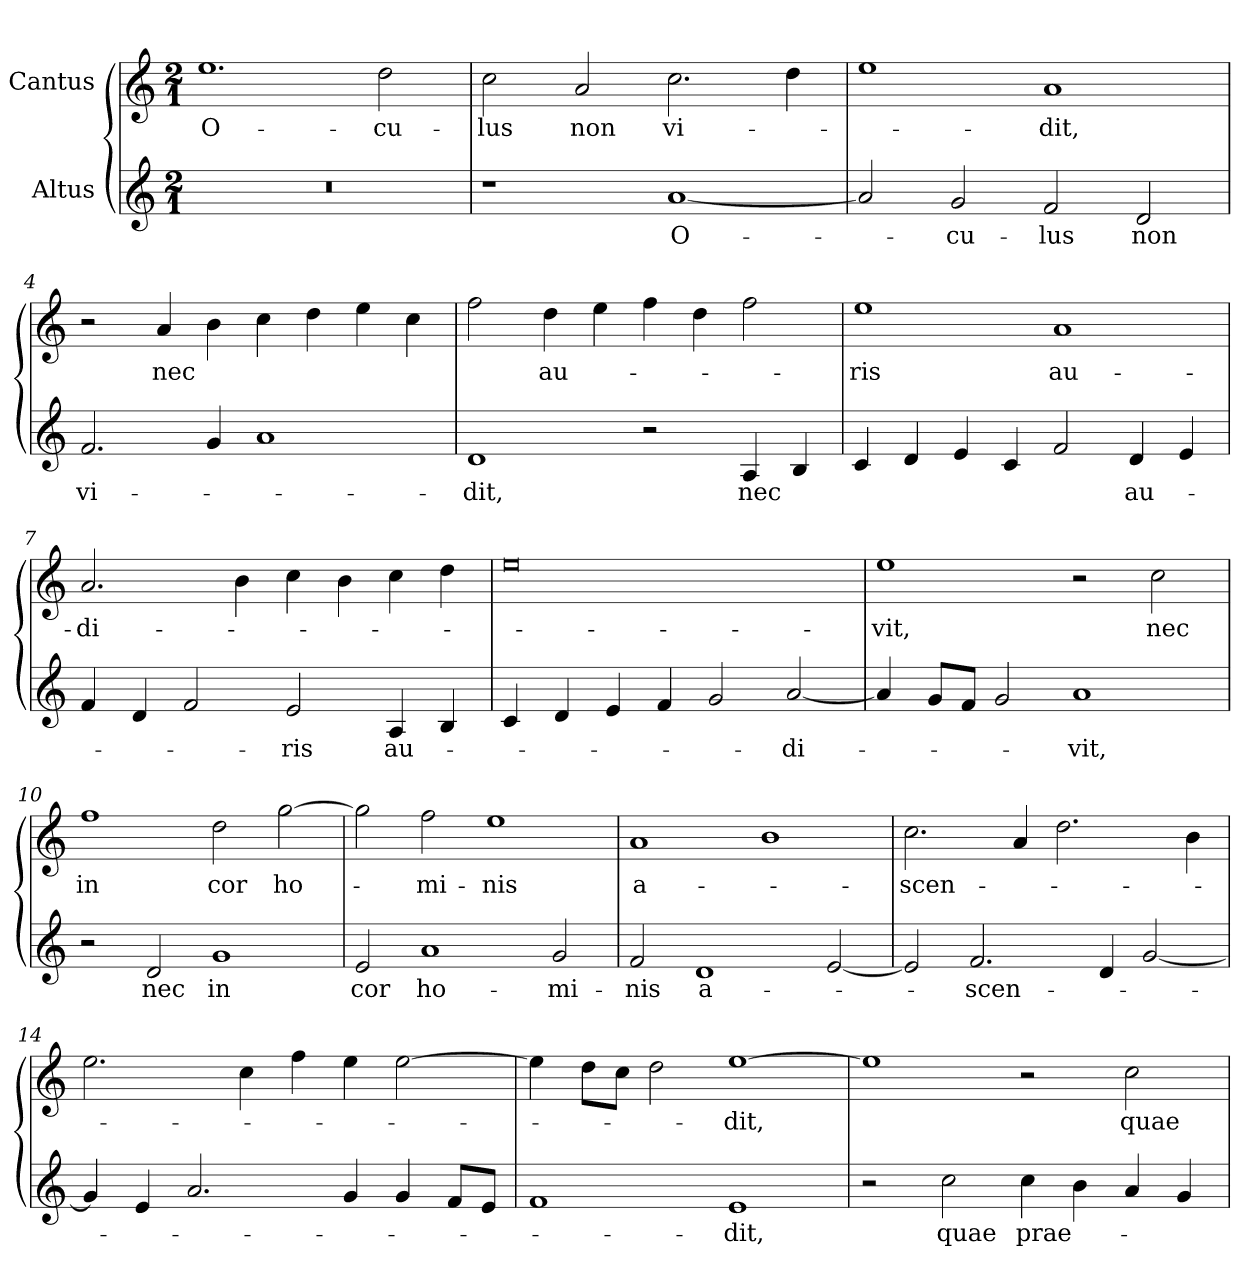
**kern	**text	**kern	**text
*part2	*part2	*part1	*part1
*staff2	*staff2	*staff1	*staff1
*I"Altus	*	*I"Cantus	*
*clefG2	*	*clefG2	*
*k[]	*	*k[]	*
*C:	*	*C:	*
*M2/1	*	*M2/1	*
=1	=1	=1	=1
0r	.	1.ee	O-
.	.	2dd	-cu-
=2	=2	=2	=2
1r	.	2cc	-lus
.	.	2a	non
[1a	O-	2.cc	vi-
.	.	4dd	.
=3	=3	=3	=3
2a]	.	1ee	.
2g	-cu-	.	.
2f	-lus	1a	-dit,
2d	non	.	.
=4	=4	=4	=4
2.f	vi-	2r	.
.	.	4a	nec
4g	.	4b	.
1a	.	4cc	.
.	.	4dd	.
.	.	4ee	.
.	.	4cc	.
=5	=5	=5	=5
1d	-dit,	2ff	.
.	.	4dd	au-
.	.	4ee	.
2r	.	4ff	.
.	.	4dd	.
4A	nec	2ff	.
4B	.	.	.
=6	=6	=6	=6
4c	.	1ee	-ris
4d	.	.	.
4e	.	.	.
4c	.	.	.
2f	.	1a	au-
4d	au-	.	.
4e	.	.	.
=7	=7	=7	=7
4f	.	2.a	-di-
4d	.	.	.
2f	.	.	.
.	.	4b	.
2e	-ris	4cc	.
.	.	4b	.
4A	au-	4cc	.
4B	.	4dd	.
=8	=8	=8	=8
4c	.	0ee	.
4d	.	.	.
4e	.	.	.
4f	.	.	.
2g	.	.	.
[2a	-di-	.	.
=9	=9	=9	=9
4a]	.	1ee	-vit,
8gL	.	.	.
8fJ	.	.	.
2g	.	.	.
1a	-vit,	2r	.
.	.	2cc	nec
=10	=10	=10	=10
2r	.	1ff	in
2d	nec	.	.
1g	in	2dd	cor
.	.	[2gg	ho-
=11	=11	=11	=11
2e	cor	2gg]	.
1a	ho-	2ff	-mi-
.	.	1ee	-nis
2g	-mi-	.	.
=12	=12	=12	=12
2f	-nis	1a	a-
1d	a-	.	.
.	.	1b	.
[2e	.	.	.
=13	=13	=13	=13
2e]	.	2.cc	-scen-
2.f	-scen-	.	.
.	.	4a	.
.	.	2.dd	.
4d	.	.	.
[2g	.	.	.
.	.	4b	.
=14	=14	=14	=14
4g]	.	2.ee	.
4e	.	.	.
2.a	.	.	.
.	.	4cc	.
.	.	4ff	.
4g	.	4ee	.
4g	.	[2ee	.
8fL	.	.	.
8eJ	.	.	.
=15	=15	=15	=15
1f	.	4ee]	.
.	.	8ddL	.
.	.	8ccJ	.
.	.	2dd	.
1e	-dit,	[1ee	-dit,
=16	=16	=16	=16
2r	.	1ee]	.
2cc	quae	.	.
4cc	prae-	2r	.
4b	.	.	.
4a	.	2cc	quae
4g	.	.	.
=	=	=	=
*-	*-	*-	*-
